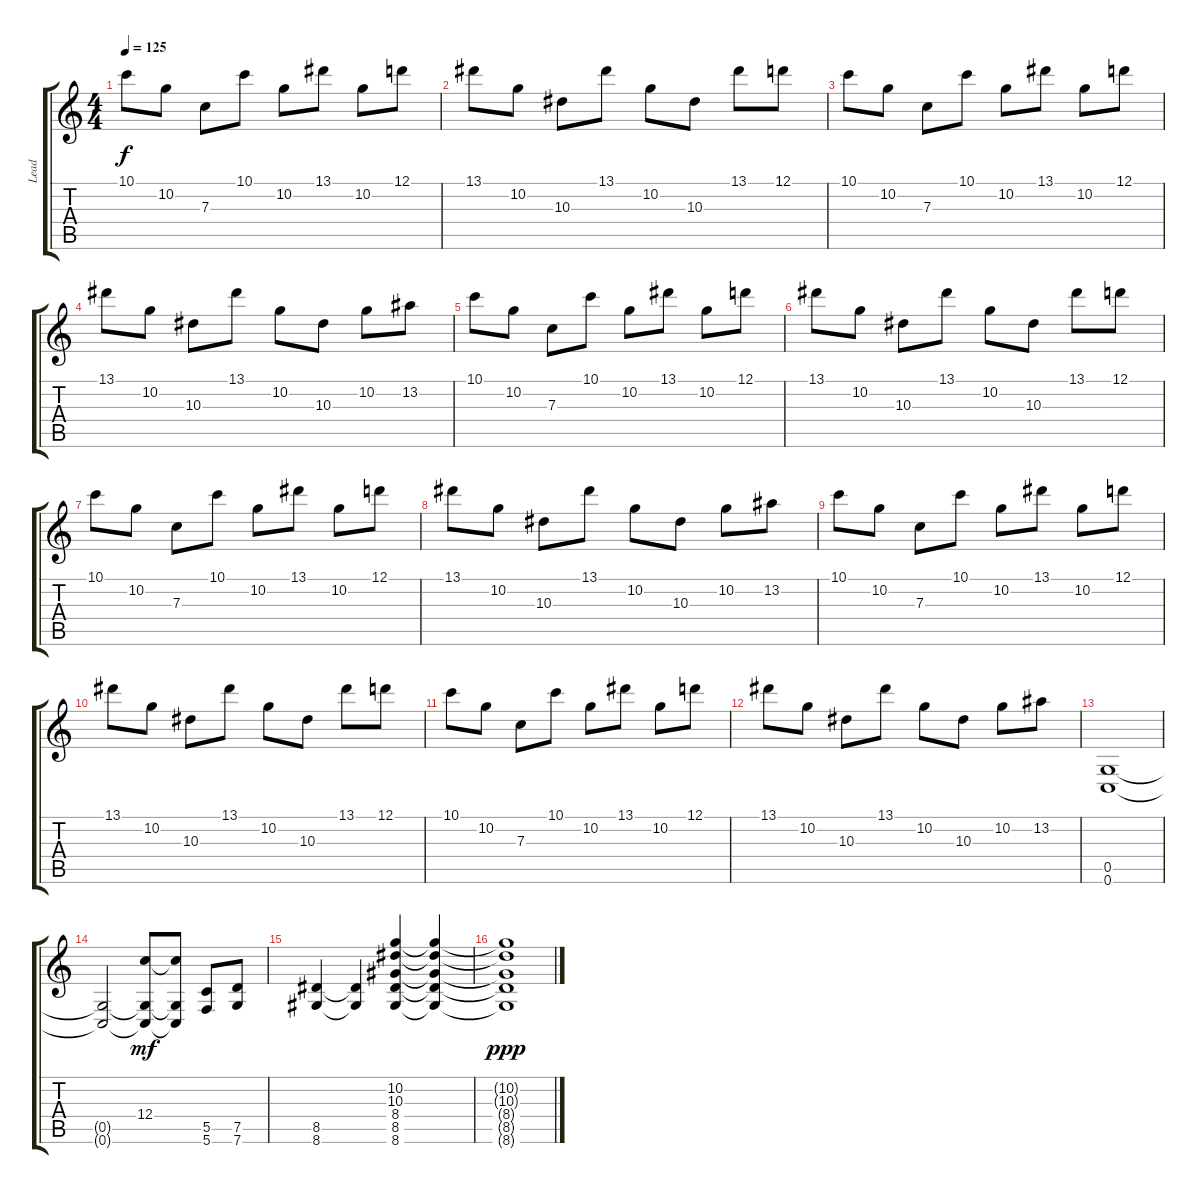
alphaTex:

\track ("Lead" "Lead") {instrument distortionguitar}
\staff {score tabs}
\tuning (D4 A3 F3 C3 G2 C2) {hide}
\ts (4 4)
\tempo 125
\clef g2
\ks c
10.1.8{dy f} 10.2.8 7.3.8 10.1.8 10.2.8 13.1.8 10.2.8 12.1.8 |
13.1.8 10.2.8 10.3.8 13.1.8 10.2.8 10.3.8 13.1.8 12.1.8 |
10.1.8 10.2.8 7.3.8 10.1.8 10.2.8 13.1.8 10.2.8 12.1.8 |
13.1.8 10.2.8 10.3.8 13.1.8 10.2.8 10.3.8 10.2.8 13.2.8 |
10.1.8 10.2.8 7.3.8 10.1.8 10.2.8 13.1.8 10.2.8 12.1.8 |
13.1.8 10.2.8 10.3.8 13.1.8 10.2.8 10.3.8 13.1.8 12.1.8 |
10.1.8 10.2.8 7.3.8 10.1.8 10.2.8 13.1.8 10.2.8 12.1.8 |
13.1.8 10.2.8 10.3.8 13.1.8 10.2.8 10.3.8 10.2.8 13.2.8 |
10.1.8 10.2.8 7.3.8 10.1.8 10.2.8 13.1.8 10.2.8 12.1.8 |
13.1.8 10.2.8 10.3.8 13.1.8 10.2.8 10.3.8 13.1.8 12.1.8 |
10.1.8 10.2.8 7.3.8 10.1.8 10.2.8 13.1.8 10.2.8 12.1.8 |
13.1.8 10.2.8 10.3.8 13.1.8 10.2.8 10.3.8 10.2.8 13.2.8 |
(0.5 0.6).1 |
(0.5{t} 0.6{t}).2 (12.4 0.5{t} 0.6{t}).8{dy mf} (12.4{t} 0.5{t} 0.6{t}).8 (5.5 5.6).8 (7.5 7.6).8 |
(8.5 8.6).4 (8.5{t} 8.6{t}).4 (10.2 10.3 8.4 8.5 8.6).4 (10.2{t} 10.3{t} 8.4{t} 8.5{t} 8.6{t}).4 |
(10.2{t} 10.3{t} 8.4{t} 8.5{t} 8.6{t}).1{dy ppp}
